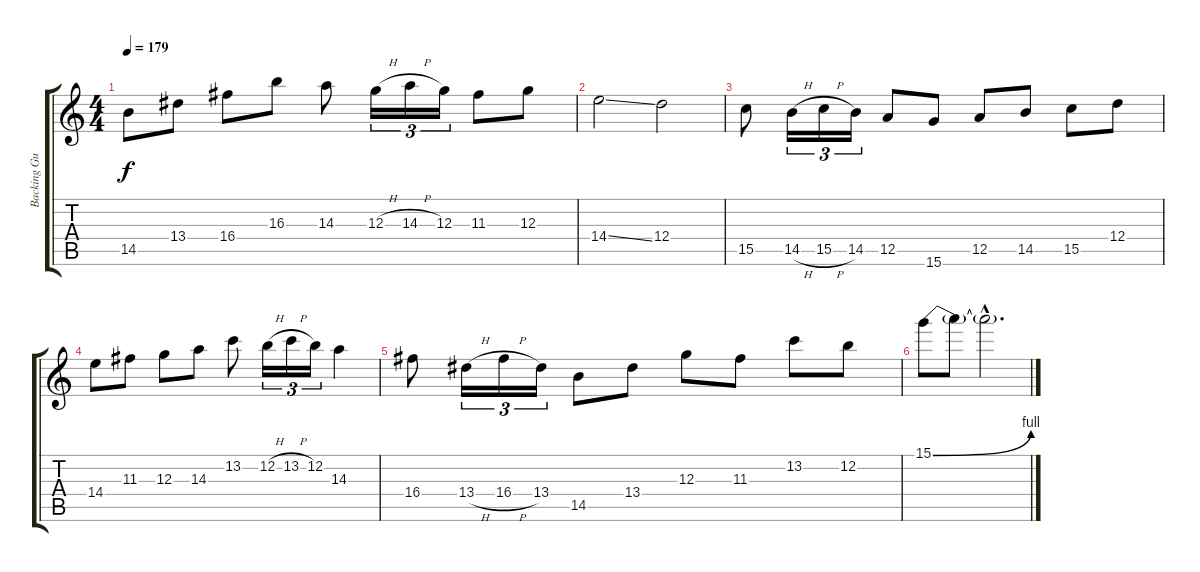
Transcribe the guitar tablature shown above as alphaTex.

\track ("Backing Guitar (guitar 2 solo)" "Backing Gu") {instrument distortionguitar}
\staff {score tabs}
\tuning (E4 B3 G3 D3 A2 E2) {hide}
\ts (4 4)
\tempo 179
\clef g2
\ks c
14.5.8{dy f} 13.4.8 16.4.8 16.3.8 14.3.8 12.3{h}.16{tu (3 2)} 14.3{h}.16{tu (3 2)} 12.3.16{tu (3 2)} 11.3.8 12.3.8 |
14.4{ss}.2 12.4.2 |
15.5.8 14.5{h}.16{tu (3 2)} 15.5{h}.16{tu (3 2)} 14.5.16{tu (3 2)} 12.5.8 15.6.8 12.5.8 14.5.8 15.5.8 12.4.8 |
14.4.8 11.3.8 12.3.8 14.3.8 13.2.8 12.2{h}.16{tu (3 2)} 13.2{h}.16{tu (3 2)} 12.2.16{tu (3 2)} 14.3.4 |
16.4.8 13.4{h}.16{tu (3 2)} 16.4{h}.16{tu (3 2)} 13.4.16{tu (3 2)} 14.5.8 13.4.8 12.3.8 11.3.8 13.2.8 12.2.8 |
15.1{be (bend 0 0 60 4)}.8 15.1{t}.8 15.1{hac t}.2{d}
